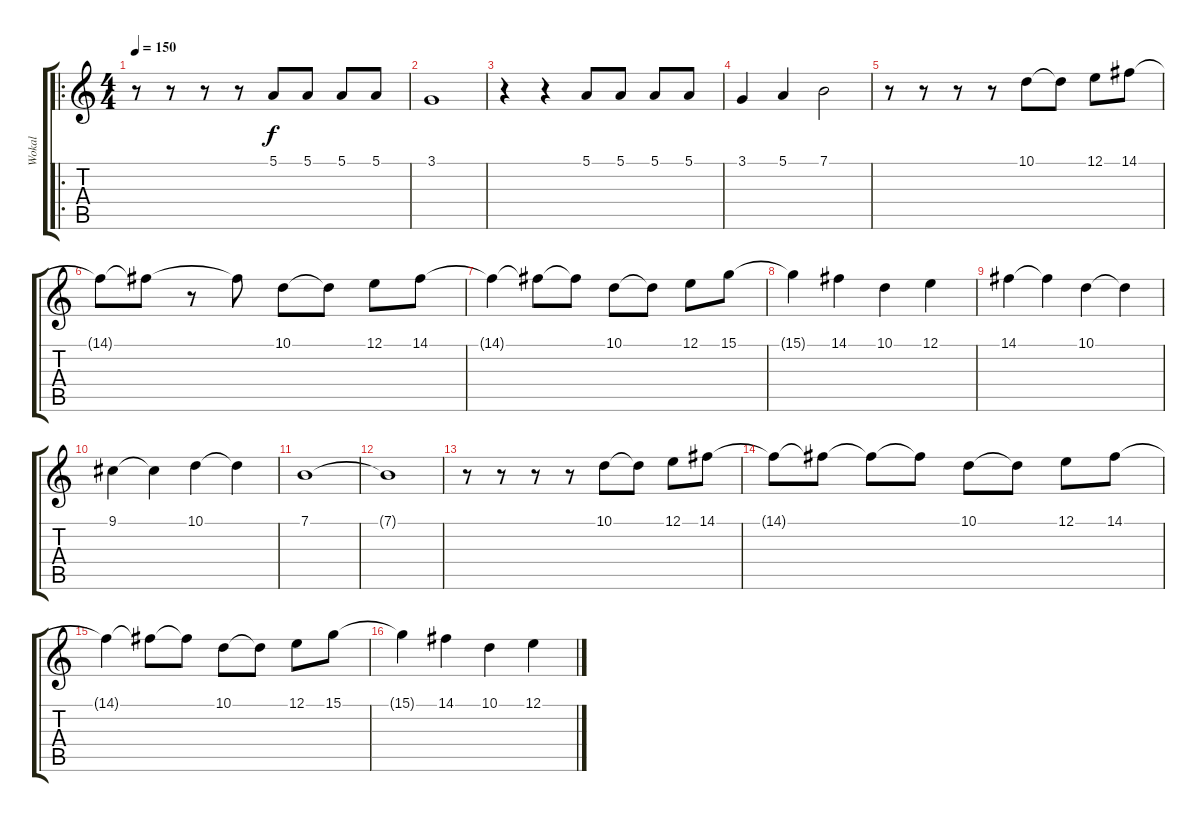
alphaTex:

\track ("Wokal" "Wokal") {instrument cello}
\staff {score tabs}
\tuning (E4 B3 G3 D3 A2 E2) {hide}
\ro
\ts (4 4)
\tempo 150
\clef g2
\ks c
r.8{dy f} r.8 r.8 r.8 5.1.8 5.1.8 5.1.8 5.1.8 |
3.1.1 |
r.4 r.4 5.1.8 5.1.8 5.1.8 5.1.8 |
3.1.4 5.1.4 7.1.2 |
r.8 r.8 r.8 r.8 10.1.8 10.1{t}.8 12.1.8 14.1.8 |
14.1{t}.8 14.1{t}.8 r.8 14.1{t}.8 10.1.8 10.1{t}.8 12.1.8 14.1.8 |
14.1{t}.4 14.1{t}.8 14.1{t}.8 10.1.8 10.1{t}.8 12.1.8 15.1.8 |
15.1{t}.4 14.1.4 10.1.4 12.1.4 |
14.1.4 14.1{t}.4 10.1.4 10.1{t}.4 |
9.1.4 9.1{t}.4 10.1.4 10.1{t}.4 |
7.1.1 |
7.1{t}.1 |
r.8 r.8 r.8 r.8 10.1.8 10.1{t}.8 12.1.8 14.1.8 |
14.1{t}.8 14.1{t}.8 14.1{t}.8 14.1{t}.8 10.1.8 10.1{t}.8 12.1.8 14.1.8 |
14.1{t}.4 14.1{t}.8 14.1{t}.8 10.1.8 10.1{t}.8 12.1.8 15.1.8 |
15.1{t}.4 14.1.4 10.1.4 12.1.4
